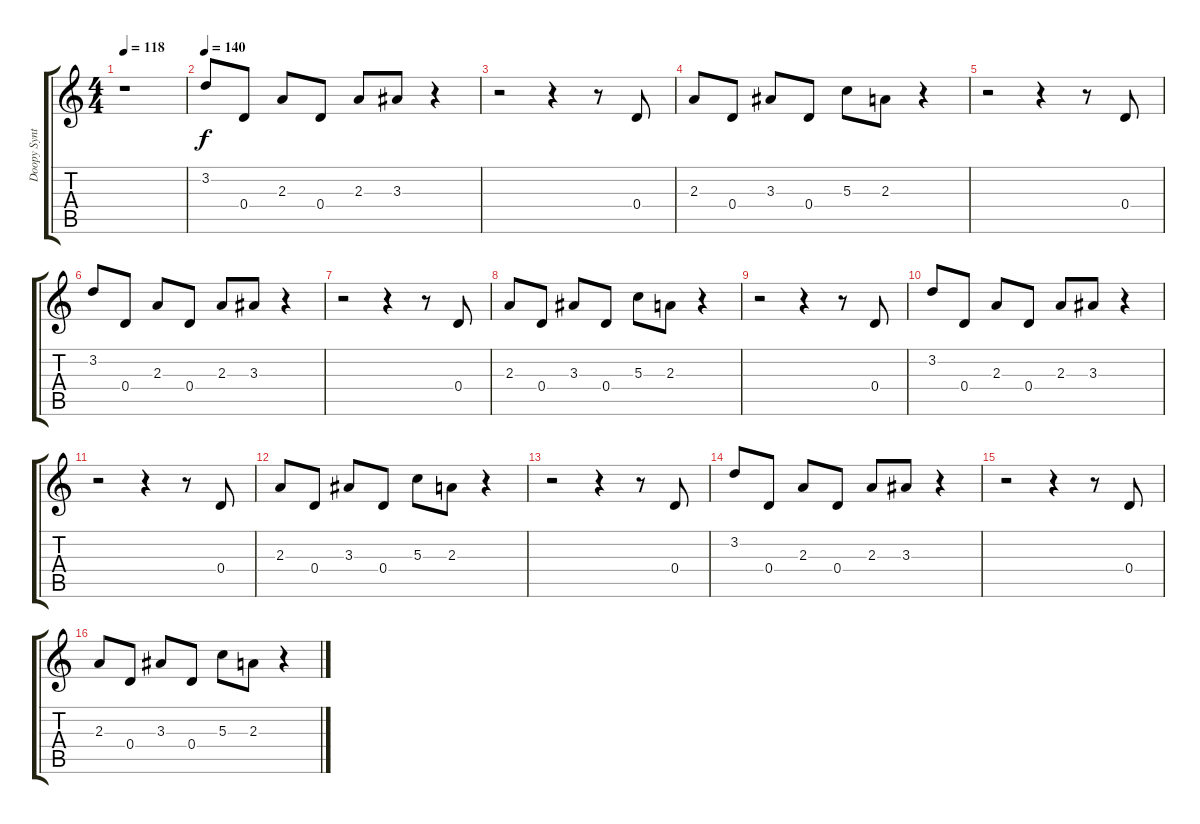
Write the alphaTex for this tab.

\track ("Doopy Synth" "Doopy Synt") {instrument synthbass1}
\staff {score tabs}
\tuning (E4 B3 G3 D3 A2 D2) {hide}
\ts (4 4)
\tempo 118
\clef g2
\ks c
r.1{dy f} |
\tempo 140
3.2.8{instrument synthbass1} 0.4.8 2.3.8 0.4.8 2.3.8 3.3.8 r.4 |
r.2 r.4 r.8 0.4.8 |
2.3.8 0.4.8 3.3.8 0.4.8 5.3.8 2.3.8 r.4 |
r.2 r.4 r.8 0.4.8 |
3.2.8 0.4.8 2.3.8 0.4.8 2.3.8 3.3.8 r.4 |
r.2 r.4 r.8 0.4.8 |
2.3.8 0.4.8 3.3.8 0.4.8 5.3.8 2.3.8 r.4 |
r.2 r.4 r.8 0.4.8 |
3.2.8{instrument synthbass1} 0.4.8 2.3.8 0.4.8 2.3.8 3.3.8 r.4 |
r.2 r.4 r.8 0.4.8 |
2.3.8 0.4.8 3.3.8 0.4.8 5.3.8 2.3.8 r.4 |
r.2 r.4 r.8 0.4.8{volume 16 instrument lead2sawtooth} |
3.2.8 0.4.8 2.3.8 0.4.8 2.3.8 3.3.8 r.4 |
r.2 r.4 r.8 0.4.8 |
2.3.8 0.4.8 3.3.8 0.4.8 5.3.8 2.3.8 r.4
